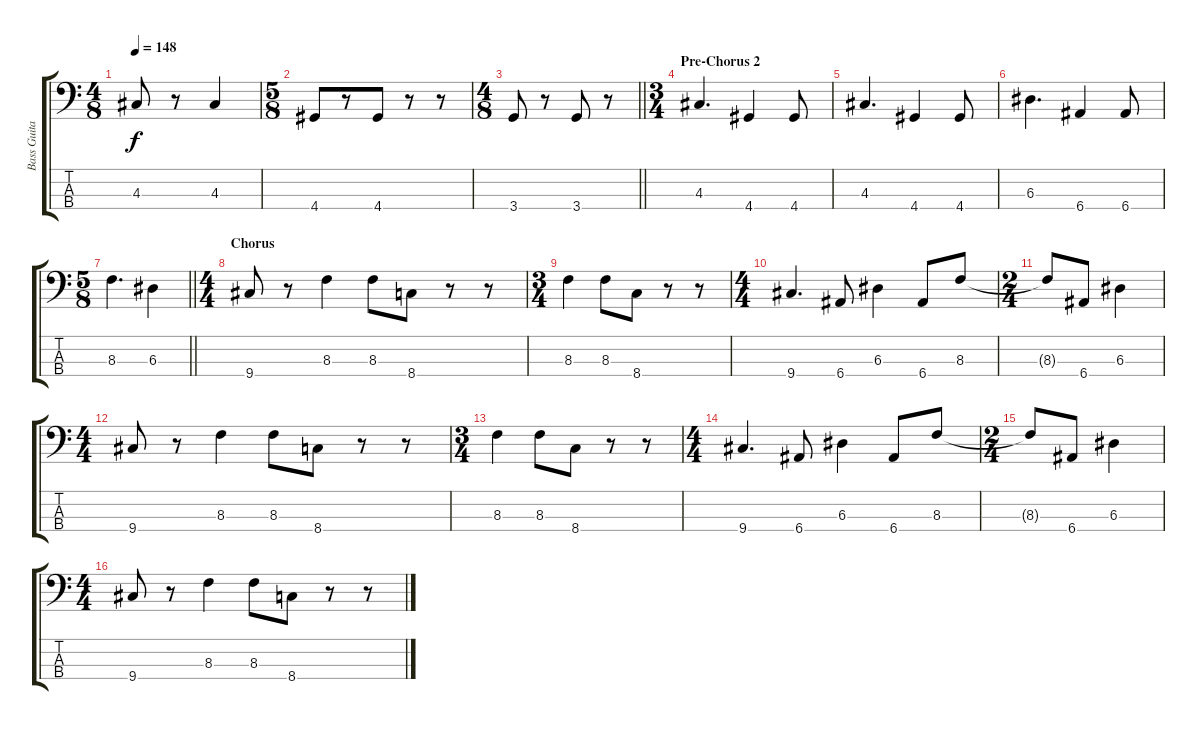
\track ("Bass Guitar" "Bass Guita") {instrument electricbassfinger}
\staff {score tabs}
\tuning (G2 D2 A1 E1) {hide}
\ts (4 8)
\tempo 148
\clef f4
\ks c
4.3.8{dy f} r.8 4.3.4 |
\ts (5 8)
4.4.8 r.8 4.4.8 r.8 r.8 |
\ts (4 8)
\barLineRight lightlight
3.4.8 r.8 3.4.8 r.8 |
\ts (3 4)
\section ("" "Pre-Chorus 2")
4.3.4{d} 4.4.4 4.4.8 |
4.3.4{d} 4.4.4 4.4.8 |
6.3.4{d} 6.4.4 6.4.8 |
\ts (5 8)
\barLineRight lightlight
8.3.4{d} 6.3.4 |
\ts (4 4)
\section ("" "Chorus")
9.4.8 r.8 8.3.4 8.3.8 8.4.8 r.8 r.8 |
\ts (3 4)
8.3.4 8.3.8 8.4.8 r.8 r.8 |
\ts (4 4)
9.4.4{d} 6.4.8 6.3.4 6.4.8 8.3.8 |
\ts (2 4)
8.3{t}.8 6.4.8 6.3.4 |
\ts (4 4)
9.4.8 r.8 8.3.4 8.3.8 8.4.8 r.8 r.8 |
\ts (3 4)
8.3.4 8.3.8 8.4.8 r.8 r.8 |
\ts (4 4)
9.4.4{d} 6.4.8 6.3.4 6.4.8 8.3.8 |
\ts (2 4)
8.3{t}.8 6.4.8 6.3.4 |
\ts (4 4)
9.4.8 r.8 8.3.4 8.3.8 8.4.8 r.8 r.8
